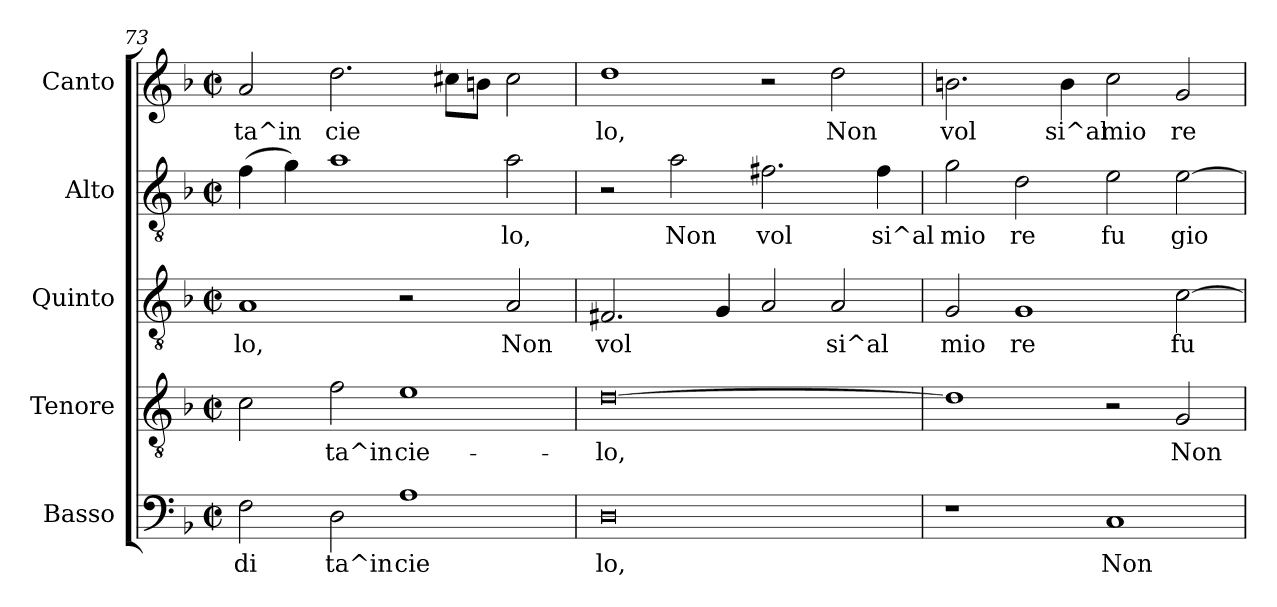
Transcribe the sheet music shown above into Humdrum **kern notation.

**kern	**text	**kern	**text	**kern	**text	**kern	**text	**kern	**text
*part5	*part5	*part4	*part4	*part3	*part3	*part2	*part2	*part1	*part1
*staff5	*staff5	*staff4	*staff4	*staff3	*staff3	*staff2	*staff2	*staff1	*staff1
*I"Basso	*	*I"Tenore	*	*I"Quinto	*	*I"Alto	*	*I"Canto	*
*I'Basso	*	*I'Tenore	*	*I'Quinto	*	*I'Alto	*	*I'Canto	*
*clefF4	*	*clefGv2	*	*clefGv2	*	*clefGv2	*	*clefG2	*
*k[b-]	*	*k[b-]	*	*k[b-]	*	*k[b-]	*	*k[b-]	*
*F:	*	*F:	*	*F:	*	*F:	*	*F:	*
*M2/2	*	*M2/2	*	*M2/2	*	*M2/2	*	*M2/2	*
*met(c|)	*	*met(c|)	*	*met(c|)	*	*met(c|)	*	*met(c|)	*
=73	=73	=73	=73	=73	=73	=73	=73	=73	=73
!	!LO:LY:b:cj	!	!LO:LY:b:cj	!	!LO:LY:b:cj	!	!LO:LY:b:cj	!	!LO:LY:b:cj
2F\	di	2c\	--	1A	lo,	(>4f\	.	2a/	ta^in
!	!	!	!	!	!	!	!LO:LY:b:cj	!	!
.	.	.	.	.	.	4g\)	.	.	.
!	!LO:LY:b:cj	!	!LO:LY:b:cj	!	!	!	!LO:LY:b:cj	!	!LO:LY:b:cj
2D\	ta^in	2f\	-ta^in	.	.	1a	.	2.dd\	cie
!	!LO:LY:b:cj	!	!LO:LY:b:cj	!	!	!	!	!	!
1A	cie	1e	cie-	2r	.	.	.	.	.
!	!	!	!	!	!	!	!	!	!LO:LY:b:cj
.	.	.	.	.	.	.	.	8cc#\L	.
!	!	!	!	!	!	!	!	!	!LO:LY:b:cj
.	.	.	.	.	.	.	.	8b\J	.
!	!	!	!	!	!LO:LY:b:cj	!	!LO:LY:b:cj	!	!LO:LY:b:cj
.	.	.	.	2A/	Non	2a\	lo,	2cc#\	.
=74	=74	=74	=74	=74	=74	=74	=74	=74	=74
!	!LO:LY:b:cj	!	!LO:LY:b:cj	!	!LO:LY:b:cj	!	!	!	!LO:LY:b:cj
0D	lo,	[>0d	-lo,	2.F#X/	vol	2r	.	1dd	lo,
!	!	!	!	!	!	!	!LO:LY:b:cj	!	!
.	.	.	.	.	.	2a\	Non	.	.
!	!	!	!	!	!LO:LY:b:cj	!	!	!	!
.	.	.	.	4G/	.	.	.	.	.
!	!	!	!	!	!LO:LY:b:cj	!	!LO:LY:b:cj	!	!
.	.	.	.	2A/	.	2.f#X\	vol	2r	.
!	!	!	!	!	!LO:LY:b:cj	!	!	!	!LO:LY:b:cj
.	.	.	.	2A/	si^al	.	.	2dd\	Non
!	!	!	!	!	!	!	!LO:LY:b:cj	!	!
.	.	.	.	.	.	4f#\	si^al	.	.
=75	=75	=75	=75	=75	=75	=75	=75	=75	=75
!	!	!	!LO:LY:b:cj	!	!LO:LY:b:cj	!	!LO:LY:b:cj	!	!LO:LY:b:cj
1r	.	1d]	.	2G/	mio	2g\	mio	2.bn\	vol
!	!	!	!	!	!LO:LY:b:cj	!	!LO:LY:b:cj	!	!
.	.	.	.	1G	re	2d\	re	.	.
!	!	!	!	!	!	!	!	!	!LO:LY:b:cj
.	.	.	.	.	.	.	.	4b\	si^al
!	!LO:LY:b:cj	!	!	!	!	!	!LO:LY:b:cj	!	!LO:LY:b:cj
1C	Non	2r	.	.	.	2e\	fu	2cc\	mio
!	!	!	!LO:LY:b:cj	!	!LO:LY:b:cj	!	!LO:LY:b:cj	!	!LO:LY:b:cj
.	.	2G/	Non	[>2c\	fu	[>2e\	gio	2g/	re
=	=	=	=	=	=	=	=	=	=
*-	*-	*-	*-	*-	*-	*-	*-	*-	*-
